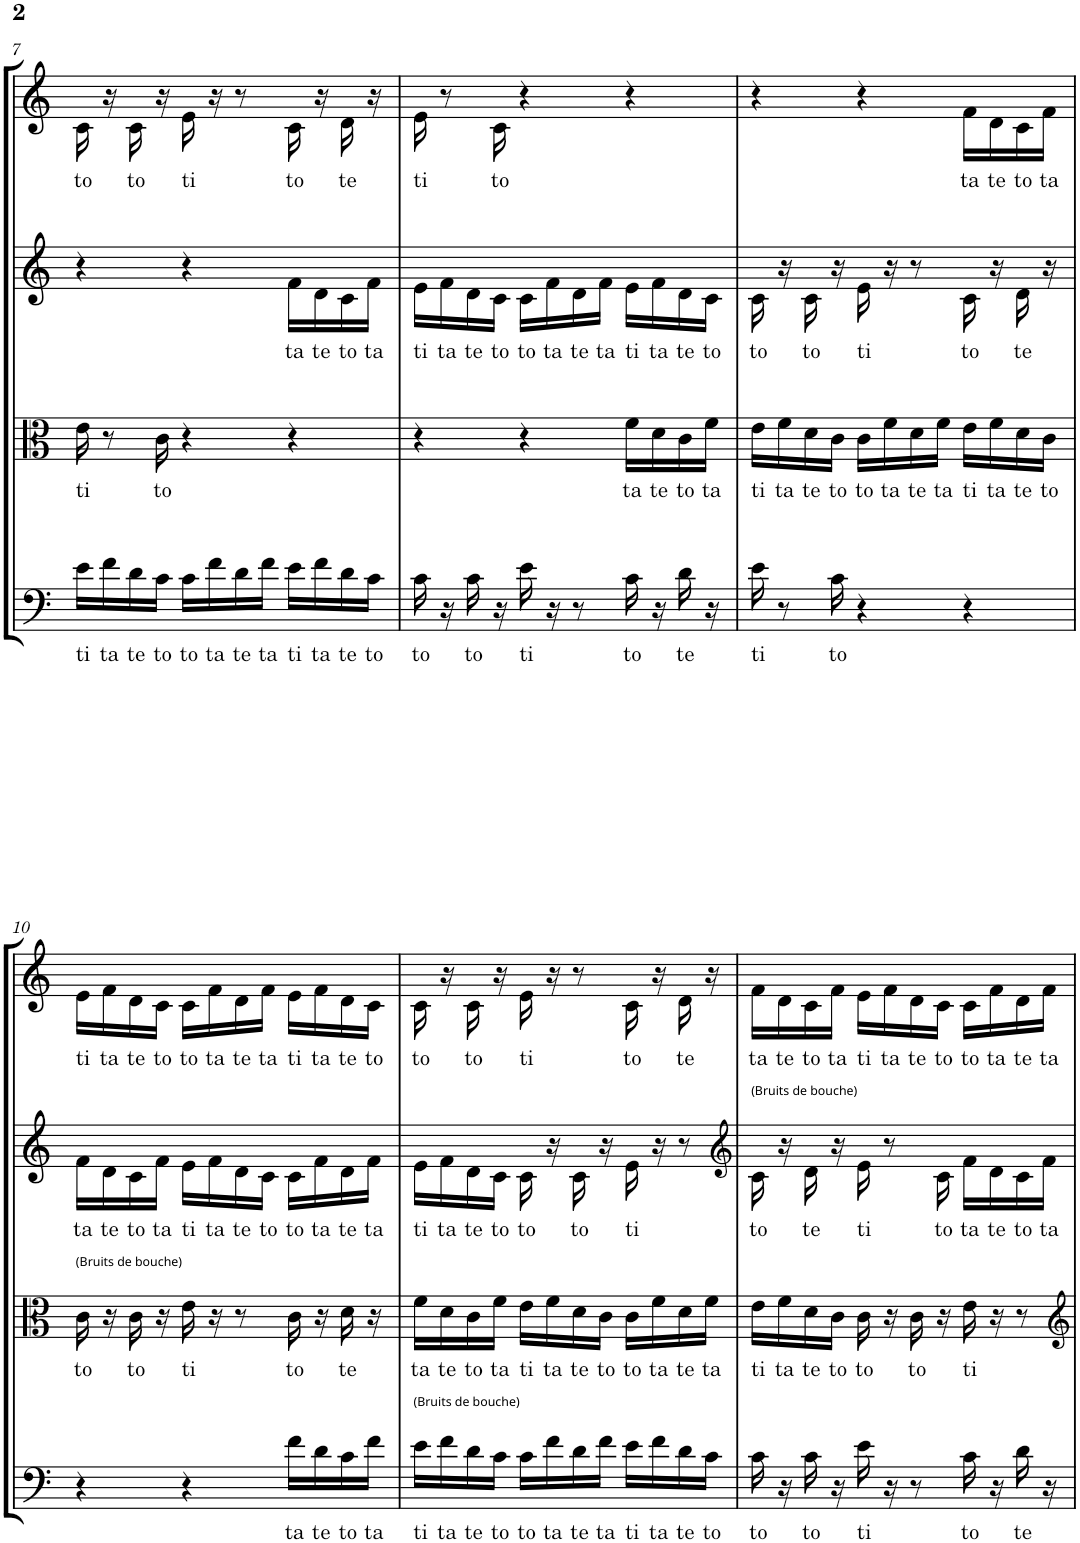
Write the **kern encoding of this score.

**kern	**text	**kern	**text	**kern	**text	**kern	**text
*part4	*part4	*part3	*part3	*part2	*part2	*part1	*part1
*staff4	*staff4	*staff3	*staff3	*staff2	*staff2	*staff1	*staff1
*I"Violoncello	*	*I"Viola	*	*I"Violin II	*	*I"Violin I	*
*I'Vc	*	*I'Vla	*	*I'Vln	*	*I'Vln	*
!!LO:PB:g=z
*clefF4	*	*clefC3	*	*clefG2	*	*clefG2	*
*k[]	*	*k[]	*	*k[]	*	*k[]	*
*M3/4	*	*M3/4	*	*M3/4	*	*M3/4	*
=7	=7	=7	=7	=7	=7	=7	=7
!	!LO:LY:b	!	!LO:LY:b	!	!	!	!LO:LY:b
16e\LL	ti	16e\	ti	4r	.	16c\	to
!	!LO:LY:b	!	!	!	!	!	!
16f\	ta	8r	.	.	.	16r	.
!	!LO:LY:b	!	!	!	!	!	!LO:LY:b
16d\	te	.	.	.	.	16c\	to
!	!LO:LY:b	!	!LO:LY:b	!	!	!	!
16c\JJ	to	16c\	to	.	.	16r	.
!	!LO:LY:b	!	!	!	!	!	!LO:LY:b
16c\LL	to	4r	.	4r	.	16e\	ti
!	!LO:LY:b	!	!	!	!	!	!
16f\	ta	.	.	.	.	16r	.
!	!LO:LY:b	!	!	!	!	!	!
16d\	te	.	.	.	.	8r	.
!	!LO:LY:b	!	!	!	!	!	!
16f\JJ	ta	.	.	.	.	.	.
!	!LO:LY:b	!	!	!	!LO:LY:b	!	!LO:LY:b
16e\LL	ti	4r	.	16f\LL	ta	16c\	to
!	!LO:LY:b	!	!	!	!LO:LY:b	!	!
16f\	ta	.	.	16d\	te	16r	.
!	!LO:LY:b	!	!	!	!LO:LY:b	!	!LO:LY:b
16d\	te	.	.	16c\	to	16d\	te
!	!LO:LY:b	!	!	!	!LO:LY:b	!	!
16c\JJ	to	.	.	16f\JJ	ta	16r	.
=8	=8	=8	=8	=8	=8	=8	=8
!	!LO:LY:b	!	!	!	!LO:LY:b	!	!LO:LY:b
16c\	to	4r	.	16e\LL	ti	16e\	ti
!	!	!	!	!	!LO:LY:b	!	!
16r	.	.	.	16f\	ta	8r	.
!	!LO:LY:b	!	!	!	!LO:LY:b	!	!
16c\	to	.	.	16d\	te	.	.
!	!	!	!	!	!LO:LY:b	!	!LO:LY:b
16r	.	.	.	16c\JJ	to	16c\	to
!	!LO:LY:b	!	!	!	!LO:LY:b	!	!
16e\	ti	4r	.	16c\LL	to	4r	.
!	!	!	!	!	!LO:LY:b	!	!
16r	.	.	.	16f\	ta	.	.
!	!	!	!	!	!LO:LY:b	!	!
8r	.	.	.	16d\	te	.	.
!	!	!	!	!	!LO:LY:b	!	!
.	.	.	.	16f\JJ	ta	.	.
!	!LO:LY:b	!	!LO:LY:b	!	!LO:LY:b	!	!
16c\	to	16f\LL	ta	16e\LL	ti	4r	.
!	!	!	!LO:LY:b	!	!LO:LY:b	!	!
16r	.	16d\	te	16f\	ta	.	.
!	!LO:LY:b	!	!LO:LY:b	!	!LO:LY:b	!	!
16d\	te	16c\	to	16d\	te	.	.
!	!	!	!LO:LY:b	!	!LO:LY:b	!	!
16r	.	16f\JJ	ta	16c\JJ	to	.	.
=9	=9	=9	=9	=9	=9	=9	=9
!	!LO:LY:b	!	!LO:LY:b	!	!LO:LY:b	!	!
16e\	ti	16e\LL	ti	16c\	to	4r	.
!	!	!	!LO:LY:b	!	!	!	!
8r	.	16f\	ta	16r	.	.	.
!	!	!	!LO:LY:b	!	!LO:LY:b	!	!
.	.	16d\	te	16c\	to	.	.
!	!LO:LY:b	!	!LO:LY:b	!	!	!	!
16c\	to	16c\JJ	to	16r	.	.	.
!	!	!	!LO:LY:b	!	!LO:LY:b	!	!
4r	.	16c\LL	to	16e\	ti	4r	.
!	!	!	!LO:LY:b	!	!	!	!
.	.	16f\	ta	16r	.	.	.
!	!	!	!LO:LY:b	!	!	!	!
.	.	16d\	te	8r	.	.	.
!	!	!	!LO:LY:b	!	!	!	!
.	.	16f\JJ	ta	.	.	.	.
!	!	!	!LO:LY:b	!	!LO:LY:b	!	!LO:LY:b
4r	.	16e\LL	ti	16c\	to	16f\LL	ta
!	!	!	!LO:LY:b	!	!	!	!LO:LY:b
.	.	16f\	ta	16r	.	16d\	te
!	!	!	!LO:LY:b	!	!LO:LY:b	!	!LO:LY:b
.	.	16d\	te	16d\	te	16c\	to
!	!	!	!LO:LY:b	!	!	!	!LO:LY:b
.	.	16c\JJ	to	16r	.	16f\JJ	ta
!!LO:LB:g=z
=10	=10	=10	=10	=10	=10	=10	=10
!	!	!	!	!LO:TX:b:t=(Bruits de bouche)	!	!	!
!	!	!	!LO:LY:b	!	!LO:LY:b	!	!LO:LY:b
4r	.	16c\	to	16f\LL	ta	16e\LL	ti
!	!	!	!	!	!LO:LY:b	!	!LO:LY:b
.	.	16r	.	16d\	te	16f\	ta
!	!	!	!LO:LY:b	!	!LO:LY:b	!	!LO:LY:b
.	.	16c\	to	16c\	to	16d\	te
!	!	!	!	!	!LO:LY:b	!	!LO:LY:b
.	.	16r	.	16f\JJ	ta	16c\JJ	to
!	!	!	!LO:LY:b	!	!LO:LY:b	!	!LO:LY:b
4r	.	16e\	ti	16e\LL	ti	16c\LL	to
!	!	!	!	!	!LO:LY:b	!	!LO:LY:b
.	.	16r	.	16f\	ta	16f\	ta
!	!	!	!	!	!LO:LY:b	!	!LO:LY:b
.	.	8r	.	16d\	te	16d\	te
!	!	!	!	!	!LO:LY:b	!	!LO:LY:b
.	.	.	.	16c\JJ	to	16f\JJ	ta
!	!LO:LY:b	!	!LO:LY:b	!	!LO:LY:b	!	!LO:LY:b
16f\LL	ta	16c\	to	16c\LL	to	16e\LL	ti
!	!LO:LY:b	!	!	!	!LO:LY:b	!	!LO:LY:b
16d\	te	16r	.	16f\	ta	16f\	ta
!	!LO:LY:b	!	!LO:LY:b	!	!LO:LY:b	!	!LO:LY:b
16c\	to	16d\	te	16d\	te	16d\	te
!	!LO:LY:b	!	!	!	!LO:LY:b	!	!LO:LY:b
16f\JJ	ta	16r	.	16f\JJ	ta	16c\JJ	to
=11	=11	=11	=11	=11	=11	=11	=11
!	!	!LO:TX:b:t=(Bruits de bouche)	!	!	!	!	!
!	!LO:LY:b	!	!LO:LY:b	!	!LO:LY:b	!	!LO:LY:b
16e\LL	ti	16f\LL	ta	16e\LL	ti	16c\	to
!	!LO:LY:b	!	!LO:LY:b	!	!LO:LY:b	!	!
16f\	ta	16d\	te	16f\	ta	16r	.
!	!LO:LY:b	!	!LO:LY:b	!	!LO:LY:b	!	!LO:LY:b
16d\	te	16c\	to	16d\	te	16c\	to
!	!LO:LY:b	!	!LO:LY:b	!	!LO:LY:b	!	!
16c\JJ	to	16f\JJ	ta	16c\JJ	to	16r	.
!	!LO:LY:b	!	!LO:LY:b	!	!LO:LY:b	!	!LO:LY:b
16c\LL	to	16e\LL	ti	16c\	to	16e\	ti
!	!LO:LY:b	!	!LO:LY:b	!	!	!	!
16f\	ta	16f\	ta	16r	.	16r	.
!	!LO:LY:b	!	!LO:LY:b	!	!LO:LY:b	!	!
16d\	te	16d\	te	16c\	to	8r	.
!	!LO:LY:b	!	!LO:LY:b	!	!	!	!
16f\JJ	ta	16c\JJ	to	16r	.	.	.
!	!LO:LY:b	!	!LO:LY:b	!	!LO:LY:b	!	!LO:LY:b
16e\LL	ti	16c\LL	to	16e\	ti	16c\	to
!	!LO:LY:b	!	!LO:LY:b	!	!	!	!
16f\	ta	16f\	ta	16r	.	16r	.
!	!LO:LY:b	!	!LO:LY:b	!	!	!	!LO:LY:b
16d\	te	16d\	te	8r	.	16d\	te
!	!LO:LY:b	!	!LO:LY:b	!	!	!	!
16c\JJ	to	16f\JJ	ta	.	.	16r	.
=12	=12	=12	=12	=12	=12	=12	=12
*	*	*	*	*clefG2	*	*	*
!	!	!	!	!	!	!LO:TX:b:t=(Bruits de bouche)	!
!	!LO:LY:b	!	!LO:LY:b	!	!LO:LY:b	!	!LO:LY:b
16c\	to	16e\LL	ti	16c\	to	16f\LL	ta
!	!	!	!LO:LY:b	!	!	!	!LO:LY:b
16r	.	16f\	ta	16r	.	16d\	te
!	!LO:LY:b	!	!LO:LY:b	!	!LO:LY:b	!	!LO:LY:b
16c\	to	16d\	te	16d\	te	16c\	to
!	!	!	!LO:LY:b	!	!	!	!LO:LY:b
16r	.	16c\JJ	to	16r	.	16f\JJ	ta
!	!LO:LY:b	!	!LO:LY:b	!	!LO:LY:b	!	!LO:LY:b
16e\	ti	16c\	to	16e\	ti	16e\LL	ti
!	!	!	!	!	!	!	!LO:LY:b
16r	.	16r	.	8r	.	16f\	ta
!	!	!	!LO:LY:b	!	!	!	!LO:LY:b
8r	.	16c\	to	.	.	16d\	te
!	!	!	!	!	!LO:LY:b	!	!LO:LY:b
.	.	16r	.	16c\	to	16c\JJ	to
!	!LO:LY:b	!	!LO:LY:b	!	!LO:LY:b	!	!LO:LY:b
16c\	to	16e\	ti	16f\LL	ta	16c\LL	to
!	!	!	!	!	!LO:LY:b	!	!LO:LY:b
16r	.	16r	.	16d\	te	16f\	ta
!	!LO:LY:b	!	!	!	!LO:LY:b	!	!LO:LY:b
16d\	te	8r	.	16c\	to	16d\	te
!	!	!	!	!	!LO:LY:b	!	!LO:LY:b
16r	.	.	.	16f\JJ	ta	16f\JJ	ta
=	=	=	=	=	=	=	=
*-	*-	*-	*-	*-	*-	*-	*-
